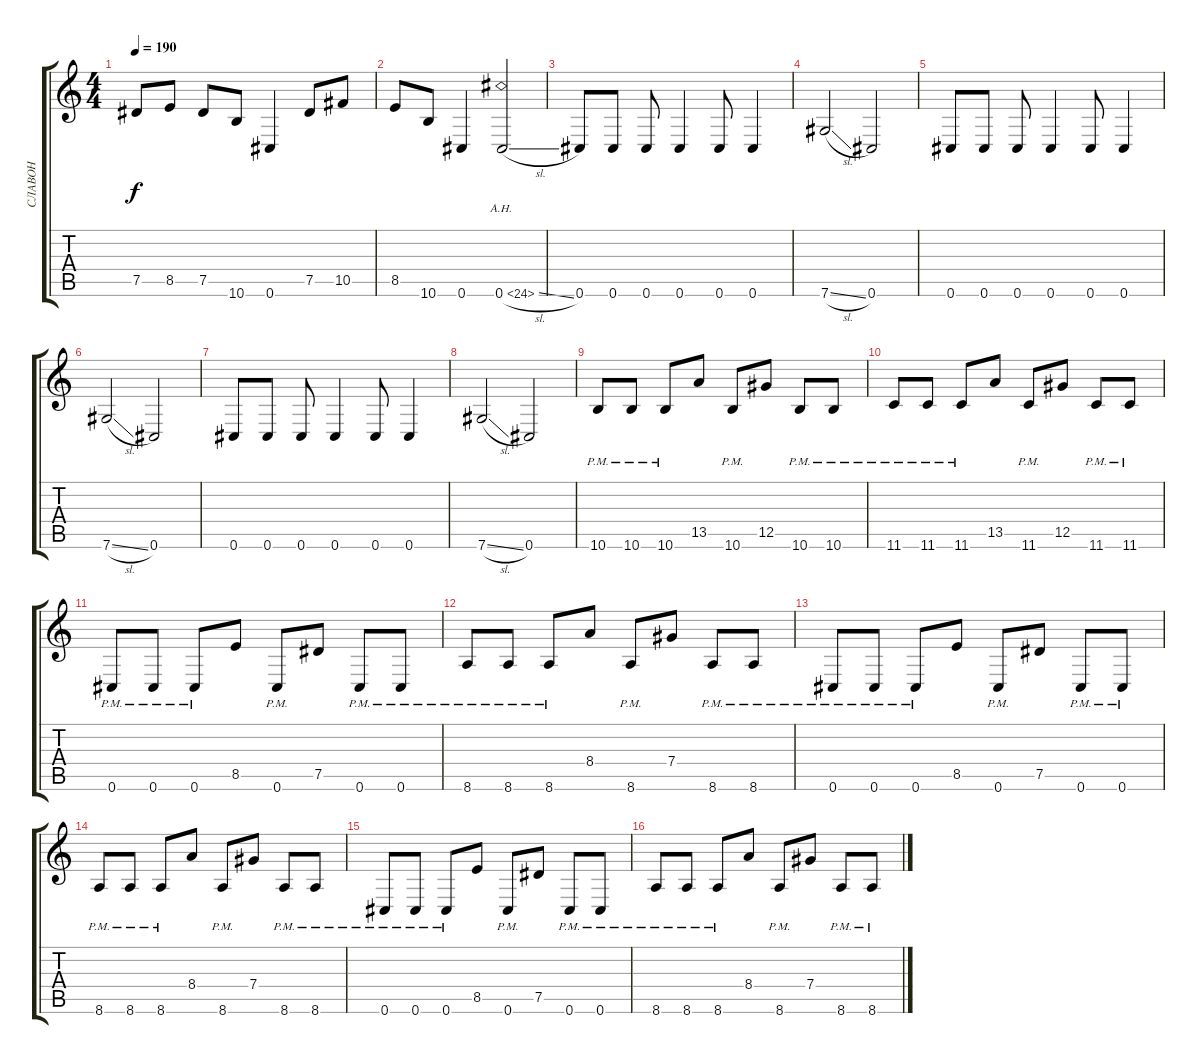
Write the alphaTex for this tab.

\track ("СЛАВОН" "СЛАВОН") {instrument distortionguitar}
\staff {score tabs}
\tuning (Eb4 Bb3 Gb3 Db3 Ab2 Db2) {hide}
\ts (4 4)
\tempo 190
\clef g2
\ks c
7.5.8{dy f} 8.5.8 7.5.8 10.6.8 0.6.4 7.5.8 10.5.8 |
8.5.8 10.6.8 0.6.4 0.6{ah 24 sl}.2 |
0.6.8 0.6.8 0.6.8 0.6.4 0.6.8 0.6.4 |
7.6{sl}.2 0.6.2 |
0.6.8 0.6.8 0.6.8 0.6.4 0.6.8 0.6.4 |
7.6{sl}.2 0.6.2 |
0.6.8 0.6.8 0.6.8 0.6.4 0.6.8 0.6.4 |
7.6{sl}.2 0.6.2 |
10.6{pm}.8 10.6{pm}.8 10.6{pm}.8 13.5.8 10.6{pm}.8 12.5.8 10.6{pm}.8 10.6{pm}.8 |
11.6{pm}.8 11.6{pm}.8 11.6{pm}.8 13.5.8 11.6{pm}.8 12.5.8 11.6{pm}.8 11.6{pm}.8 |
0.6{pm}.8 0.6{pm}.8 0.6{pm}.8 8.5.8 0.6{pm}.8 7.5.8 0.6{pm}.8 0.6{pm}.8 |
8.6{pm}.8 8.6{pm}.8 8.6{pm}.8 8.4.8 8.6{pm}.8 7.4.8 8.6{pm}.8 8.6{pm}.8 |
0.6{pm}.8 0.6{pm}.8 0.6{pm}.8 8.5.8 0.6{pm}.8 7.5.8 0.6{pm}.8 0.6{pm}.8 |
8.6{pm}.8 8.6{pm}.8 8.6{pm}.8 8.4.8 8.6{pm}.8 7.4.8 8.6{pm}.8 8.6{pm}.8 |
0.6{pm}.8 0.6{pm}.8 0.6{pm}.8 8.5.8 0.6{pm}.8 7.5.8 0.6{pm}.8 0.6{pm}.8 |
8.6{pm}.8 8.6{pm}.8 8.6{pm}.8 8.4.8 8.6{pm}.8 7.4.8 8.6{pm}.8 8.6{pm}.8
